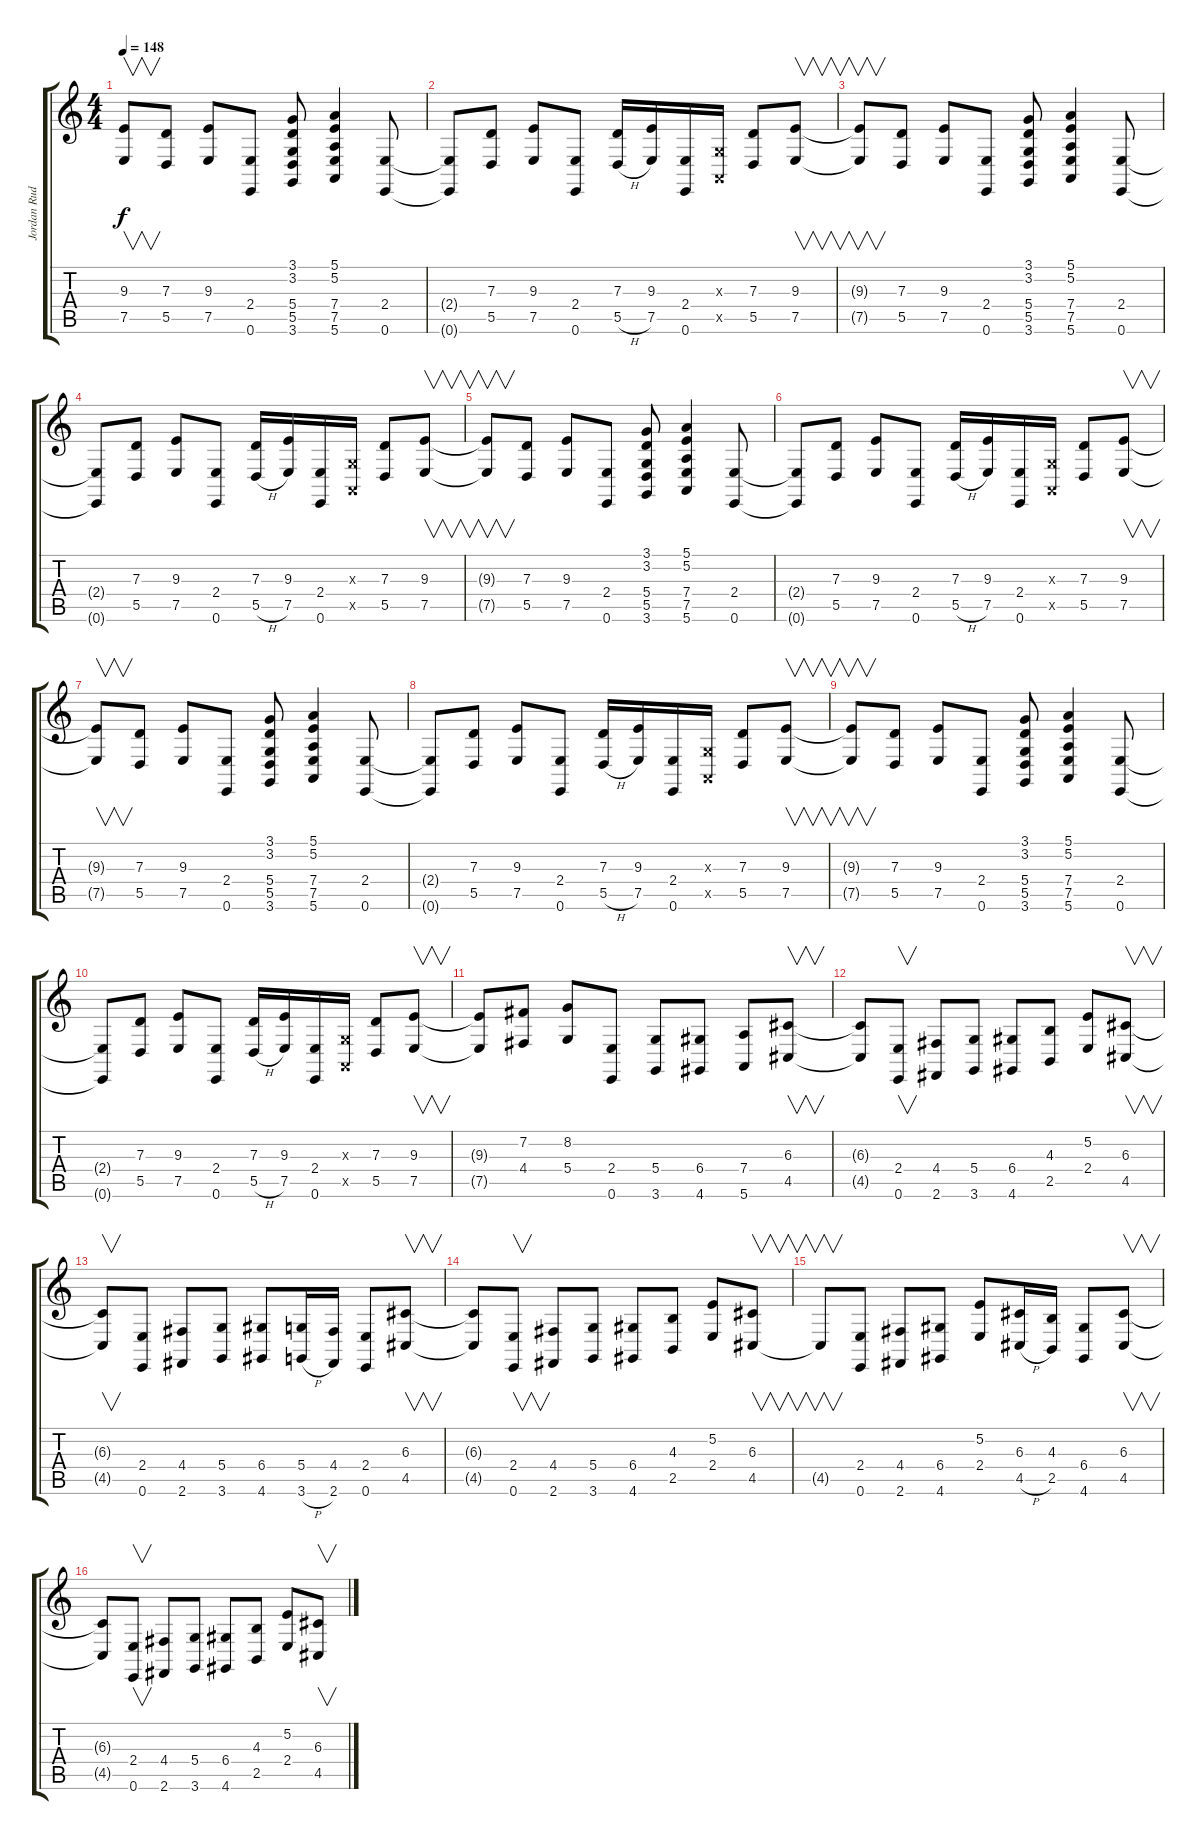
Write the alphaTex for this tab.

\track ("Jordan Rudess - Keyboard" "Jordan Rud") {instrument stringensemble1}
\staff {score tabs}
\tuning (E4 B3 G3 D3 A2 E2) {hide}
\ts (4 4)
\tempo 148
\clef g2
\ks c
(9.3{t} 7.5{t}).8{v dy f} (7.3 5.5).8 (9.3 7.5).8 (2.4 0.6).8 (3.1 3.2 5.4 5.5 3.6).8 (5.1 5.2 7.4 7.5 5.6).4 (2.4 0.6).8 |
(2.4{t} 0.6{t}).8 (7.3 5.5).8 (9.3 7.5).8 (2.4 0.6).8 (7.3 5.5{h}).16 (9.3 7.5).16 (2.4 0.6).16 (0.3{x} 0.5{x}).16 (7.3 5.5).8 (9.3 7.5).8{v} |
(9.3{t} 7.5{t}).8{v} (7.3 5.5).8 (9.3 7.5).8 (2.4 0.6).8 (3.1 3.2 5.4 5.5 3.6).8 (5.1 5.2 7.4 7.5 5.6).4 (2.4 0.6).8 |
(2.4{t} 0.6{t}).8 (7.3 5.5).8 (9.3 7.5).8 (2.4 0.6).8 (7.3 5.5{h}).16 (9.3 7.5).16 (2.4 0.6).16 (0.3{x} 0.5{x}).16 (7.3 5.5).8 (9.3 7.5).8{v} |
(9.3{t} 7.5{t}).8{v} (7.3 5.5).8 (9.3 7.5).8 (2.4 0.6).8 (3.1 3.2 5.4 5.5 3.6).8 (5.1 5.2 7.4 7.5 5.6).4 (2.4 0.6).8 |
(2.4{t} 0.6{t}).8 (7.3 5.5).8 (9.3 7.5).8 (2.4 0.6).8 (7.3 5.5{h}).16 (9.3 7.5).16 (2.4 0.6).16 (0.3{x} 0.5{x}).16 (7.3 5.5).8 (9.3 7.5).8{v} |
(9.3{t} 7.5{t}).8{v} (7.3 5.5).8 (9.3 7.5).8 (2.4 0.6).8 (3.1 3.2 5.4 5.5 3.6).8 (5.1 5.2 7.4 7.5 5.6).4 (2.4 0.6).8 |
(2.4{t} 0.6{t}).8 (7.3 5.5).8 (9.3 7.5).8 (2.4 0.6).8 (7.3 5.5{h}).16 (9.3 7.5).16 (2.4 0.6).16 (0.3{x} 0.5{x}).16 (7.3 5.5).8 (9.3 7.5).8{v} |
(9.3{t} 7.5{t}).8{v} (7.3 5.5).8 (9.3 7.5).8 (2.4 0.6).8 (3.1 3.2 5.4 5.5 3.6).8 (5.1 5.2 7.4 7.5 5.6).4 (2.4 0.6).8 |
(2.4{t} 0.6{t}).8 (7.3 5.5).8 (9.3 7.5).8 (2.4 0.6).8 (7.3 5.5{h}).16 (9.3 7.5).16 (2.4 0.6).16 (0.3{x} 0.5{x}).16 (7.3 5.5).8 (9.3 7.5).8{v} |
(9.3{t} 7.5{t}).8 (7.2 4.4).8 (8.2 5.4).8 (2.4 0.6).8 (5.4 3.6).8 (6.4 4.6).8 (7.4 5.6).8 (6.3 4.5).8{v} |
(6.3{t} 4.5{t}).8 (2.4 0.6).8{v} (4.4 2.6).8 (5.4 3.6).8 (6.4 4.6).8 (4.3 2.5).8 (5.2 2.4).8 (6.3 4.5).8{v} |
(6.3{t} 4.5{t}).8{v} (2.4 0.6).8 (4.4 2.6).8 (5.4 3.6).8 (6.4 4.6).8 (5.4 3.6{h}).16 (4.4 2.6).16 (2.4 0.6).8 (6.3 4.5).8{v} |
(6.3{t} 4.5{t}).8 (2.4 0.6).8{v} (4.4 2.6).8 (5.4 3.6).8 (6.4 4.6).8 (4.3 2.5).8 (5.2 2.4).8 (6.3 4.5).8{v} |
4.5{t}.8{v} (2.4 0.6).8 (4.4 2.6).8 (6.4 4.6).8 (5.2 2.4).8 (6.3 4.5{h}).16 (4.3 2.5).16 (6.4 4.6).8 (6.3 4.5).8{v} |
(6.3{t} 4.5{t}).8 (2.4 0.6).8{v} (4.4 2.6).8 (5.4 3.6).8 (6.4 4.6).8 (4.3 2.5).8 (5.2 2.4).8 (6.3 4.5).8{v}
